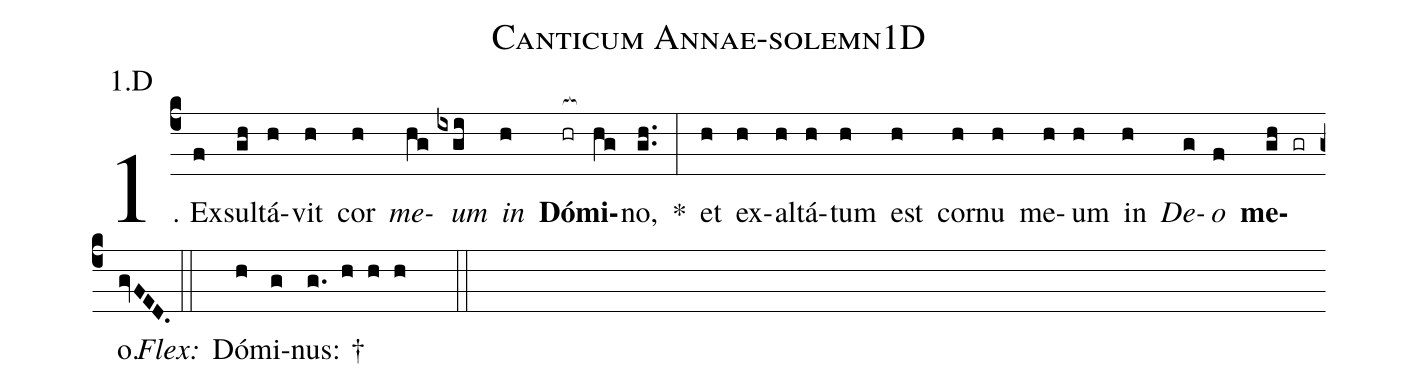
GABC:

name: Canticum Annae-solemn1D;
annotation: 1.D;
%%
(c4)1. Ex(f)sul(gh)tá(h)vit(h) cor(h) <i>me</i>(hg)<i>um</i>(ixgi) <i>in</i>(h) <b>Dó</b>(hr[ocb:1{])<b>mi</b>(hg[ocb:0}])no,(gh..) *(:) et(h) ex(h)al(h)tá(h)tum(h) est(h) cor(h)nu(h) me(h)um(h) in(h) <i>De</i>(g)<i>o</i>(f) <b>me</b>(gh gr)o.(gvFED.) (::)
<i>Flex:</i>()  Dó(h)mi(g)nus: †(g. h h h  ::)
